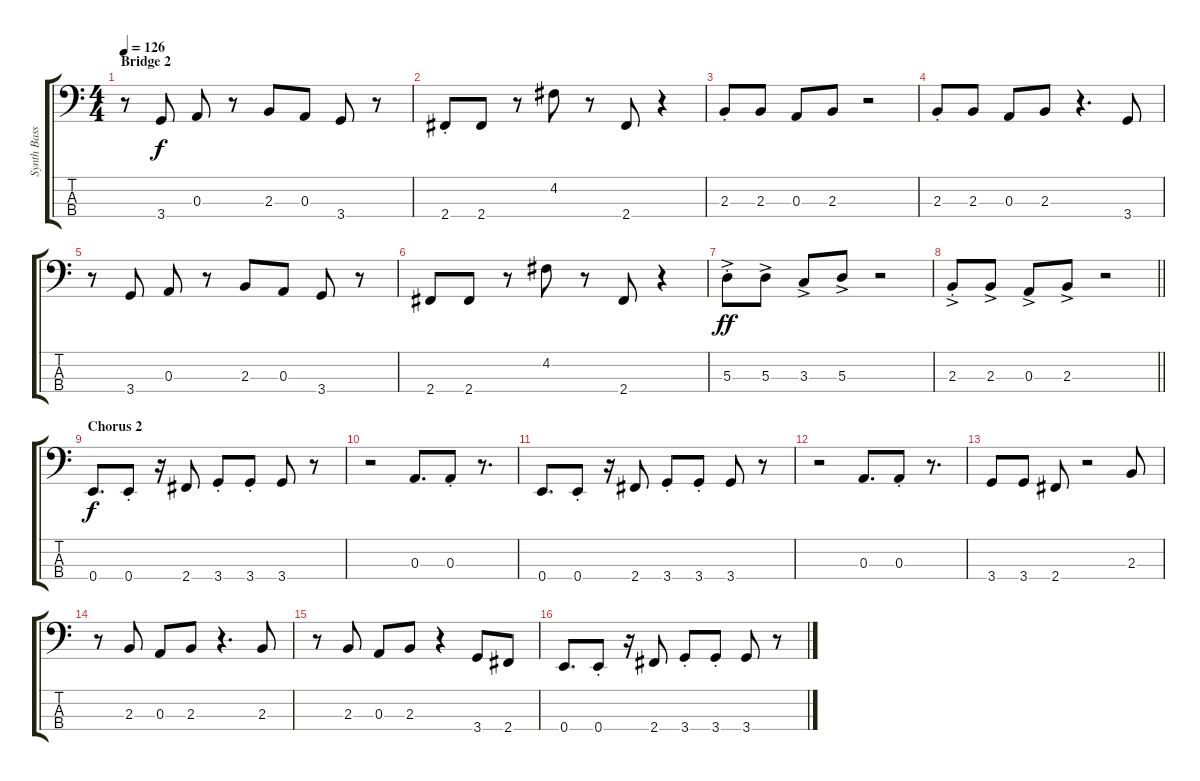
\track ("Synth Bass" "Synth Bass") {instrument synthbass1}
\staff {score tabs}
\tuning (G2 D2 A1 E1) {hide}
\ts (4 4)
\section ("" "Bridge 2")
\tempo 126
\clef f4
\ks c
r.8{dy f} 3.4.8 0.3.8 r.8 2.3.8 0.3.8 3.4.8 r.8 |
2.4{st}.8 2.4.8 r.8 4.2.8 r.8 2.4.8 r.4 |
2.3{st}.8 2.3.8 0.3.8 2.3.8 r.2 |
2.3{st}.8 2.3.8 0.3.8 2.3.8 r.4{d} 3.4.8 |
r.8 3.4.8 0.3.8 r.8 2.3.8 0.3.8 3.4.8 r.8 |
2.4.8 2.4.8 r.8 4.2.8 r.8 2.4.8 r.4 |
5.3{ac st}.8{dy ff} 5.3{ac}.8 3.3{ac}.8 5.3{ac}.8 r.2 |
\barLineRight lightlight
2.3{ac st}.8 2.3{ac}.8 0.3{ac}.8 2.3{ac}.8 r.2 |
\section ("" "Chorus 2")
0.4.8{d dy f} 0.4{st}.8 r.16 2.4.8 3.4{st}.8 3.4{st}.8 3.4.8 r.8 |
r.2 0.3.8{d} 0.3{st}.8 r.8{d} |
0.4.8{d} 0.4{st}.8 r.16 2.4.8 3.4{st}.8 3.4{st}.8 3.4.8 r.8 |
r.2 0.3.8{d} 0.3{st}.8 r.8{d} |
3.4.8 3.4.8 2.4.8 r.2 2.3.8 |
r.8 2.3.8 0.3.8 2.3.8 r.4{d} 2.3.8 |
r.8 2.3.8 0.3.8 2.3.8 r.4 3.4.8 2.4.8 |
0.4.8{d} 0.4{st}.8 r.16 2.4.8 3.4{st}.8 3.4{st}.8 3.4.8 r.8
